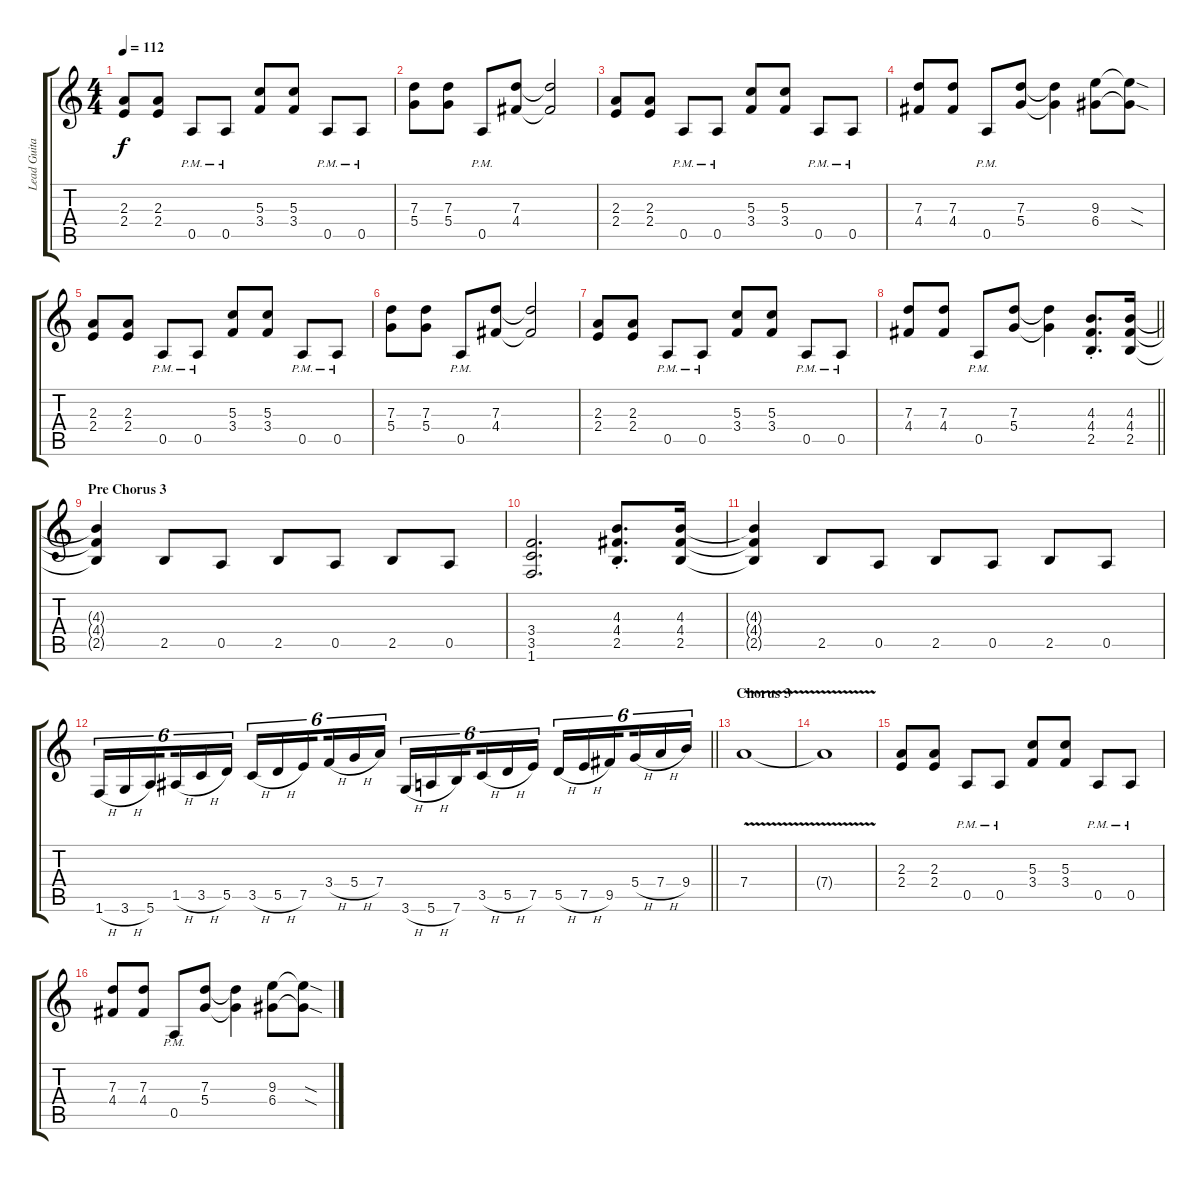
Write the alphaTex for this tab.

\track ("Lead Guitar 1" "Lead Guita") {instrument distortionguitar}
\staff {score tabs}
\tuning (E4 B3 G3 D3 A2 E2) {hide}
\ts (4 4)
\tempo 112
\clef g2
\ks c
(2.3 2.4).8{dy f} (2.3 2.4).8 0.5{pm}.8 0.5{pm}.8 (5.3 3.4).8 (5.3 3.4).8 0.5{pm}.8 0.5{pm}.8 |
(7.3 5.4).8 (7.3 5.4).8 0.5{pm}.8 (7.3 4.4).8 (7.3{t} 4.4{t}).2 |
(2.3 2.4).8 (2.3 2.4).8 0.5{pm}.8 0.5{pm}.8 (5.3 3.4).8 (5.3 3.4).8 0.5{pm}.8 0.5{pm}.8 |
(7.3 4.4).8 (7.3 4.4).8 0.5{pm}.8 (7.3 5.4).8 (7.3{t} 5.4{t}).4 (9.3 6.4).8 (9.3{sod t} 6.4{sod t}).8 |
(2.3 2.4).8 (2.3 2.4).8 0.5{pm}.8 0.5{pm}.8 (5.3 3.4).8 (5.3 3.4).8 0.5{pm}.8 0.5{pm}.8 |
(7.3 5.4).8 (7.3 5.4).8 0.5{pm}.8 (7.3 4.4).8 (7.3{t} 4.4{t}).2 |
(2.3 2.4).8 (2.3 2.4).8 0.5{pm}.8 0.5{pm}.8 (5.3 3.4).8 (5.3 3.4).8 0.5{pm}.8 0.5{pm}.8 |
\barLineRight lightlight
(7.3 4.4).8 (7.3 4.4).8 0.5{pm}.8 (7.3 5.4).8 (7.3{t} 5.4{t}).4 (4.3 4.4 2.5{st}).8{d} (4.3 4.4 2.5).16 |
\section ("" "Pre Chorus 3")
(4.3{t} 4.4{t} 2.5{t}).4 2.5.8 0.5.8 2.5.8 0.5.8 2.5.8 0.5.8 |
(3.4 3.5 1.6).2{d} (4.3 4.4 2.5{st}).8{d} (4.3 4.4 2.5).16 |
(4.3{t} 4.4{t} 2.5{t}).4 2.5.8 0.5.8 2.5.8 0.5.8 2.5.8 0.5.8 |
\barLineRight lightlight
1.6{h}.16{tu (6 4)} 3.6{h}.16{tu (6 4)} 5.6.16{tu (6 4) beam splitsecondary} 1.5{h}.16{tu (6 4)} 3.5{h}.16{tu (6 4)} 5.5.16{tu (6 4)} 3.5{h}.16{tu (6 4)} 5.5{h}.16{tu (6 4)} 7.5.16{tu (6 4) beam splitsecondary} 3.4{h}.16{tu (6 4)} 5.4{h}.16{tu (6 4)} 7.4.16{tu (6 4)} 3.6{h}.16{tu (6 4)} 5.6{h}.16{tu (6 4)} 7.6.16{tu (6 4) beam splitsecondary} 3.5{h}.16{tu (6 4)} 5.5{h}.16{tu (6 4)} 7.5.16{tu (6 4)} 5.5{h}.16{tu (6 4)} 7.5{h}.16{tu (6 4)} 9.5.16{tu (6 4) beam splitsecondary} 5.4{h}.16{tu (6 4)} 7.4{h}.16{tu (6 4)} 9.4.16{tu (6 4)} |
\section ("" "Chorus 3")
7.4{v}.1 |
7.4{t}.1 |
(2.3 2.4).8 (2.3 2.4).8 0.5{pm}.8 0.5{pm}.8 (5.3 3.4).8 (5.3 3.4).8 0.5{pm}.8 0.5{pm}.8 |
(7.3 4.4).8 (7.3 4.4).8 0.5{pm}.8 (7.3 5.4).8 (7.3{t} 5.4{t}).4 (9.3 6.4).8 (9.3{sod t} 6.4{sod t}).8
